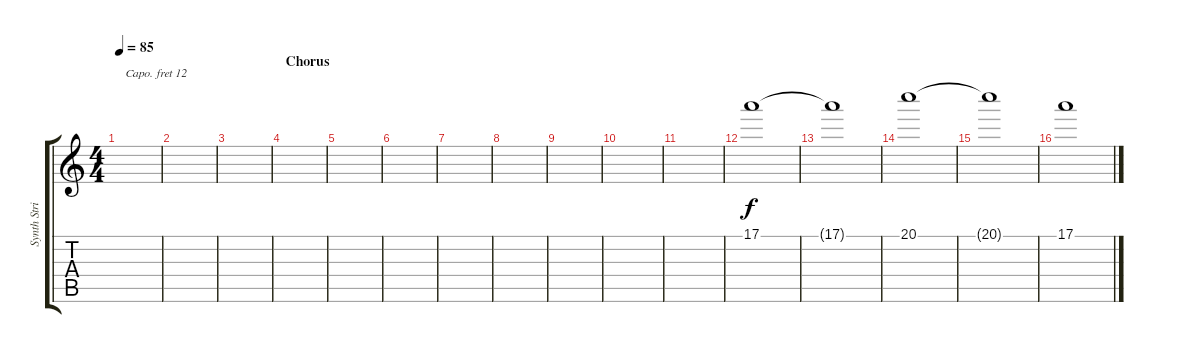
\track ("Synth Strings/Sound FX" "Synth Stri") {instrument synthvoice}
\staff {score tabs}
\capo 12
\tuning (E4 B3 G3 D3 A2 E2) {hide}
\ts (4 4)
\tempo 85
\clef g2
\ks c
|
|
|
\section ("" "Chorus")
|
|
|
|
|
|
|
|
17.1.1{volume 9 balance 11 instrument stringensemble1} |
17.1{t}.1 |
20.1.1 |
20.1{t}.1 |
17.1.1{volume 5}
